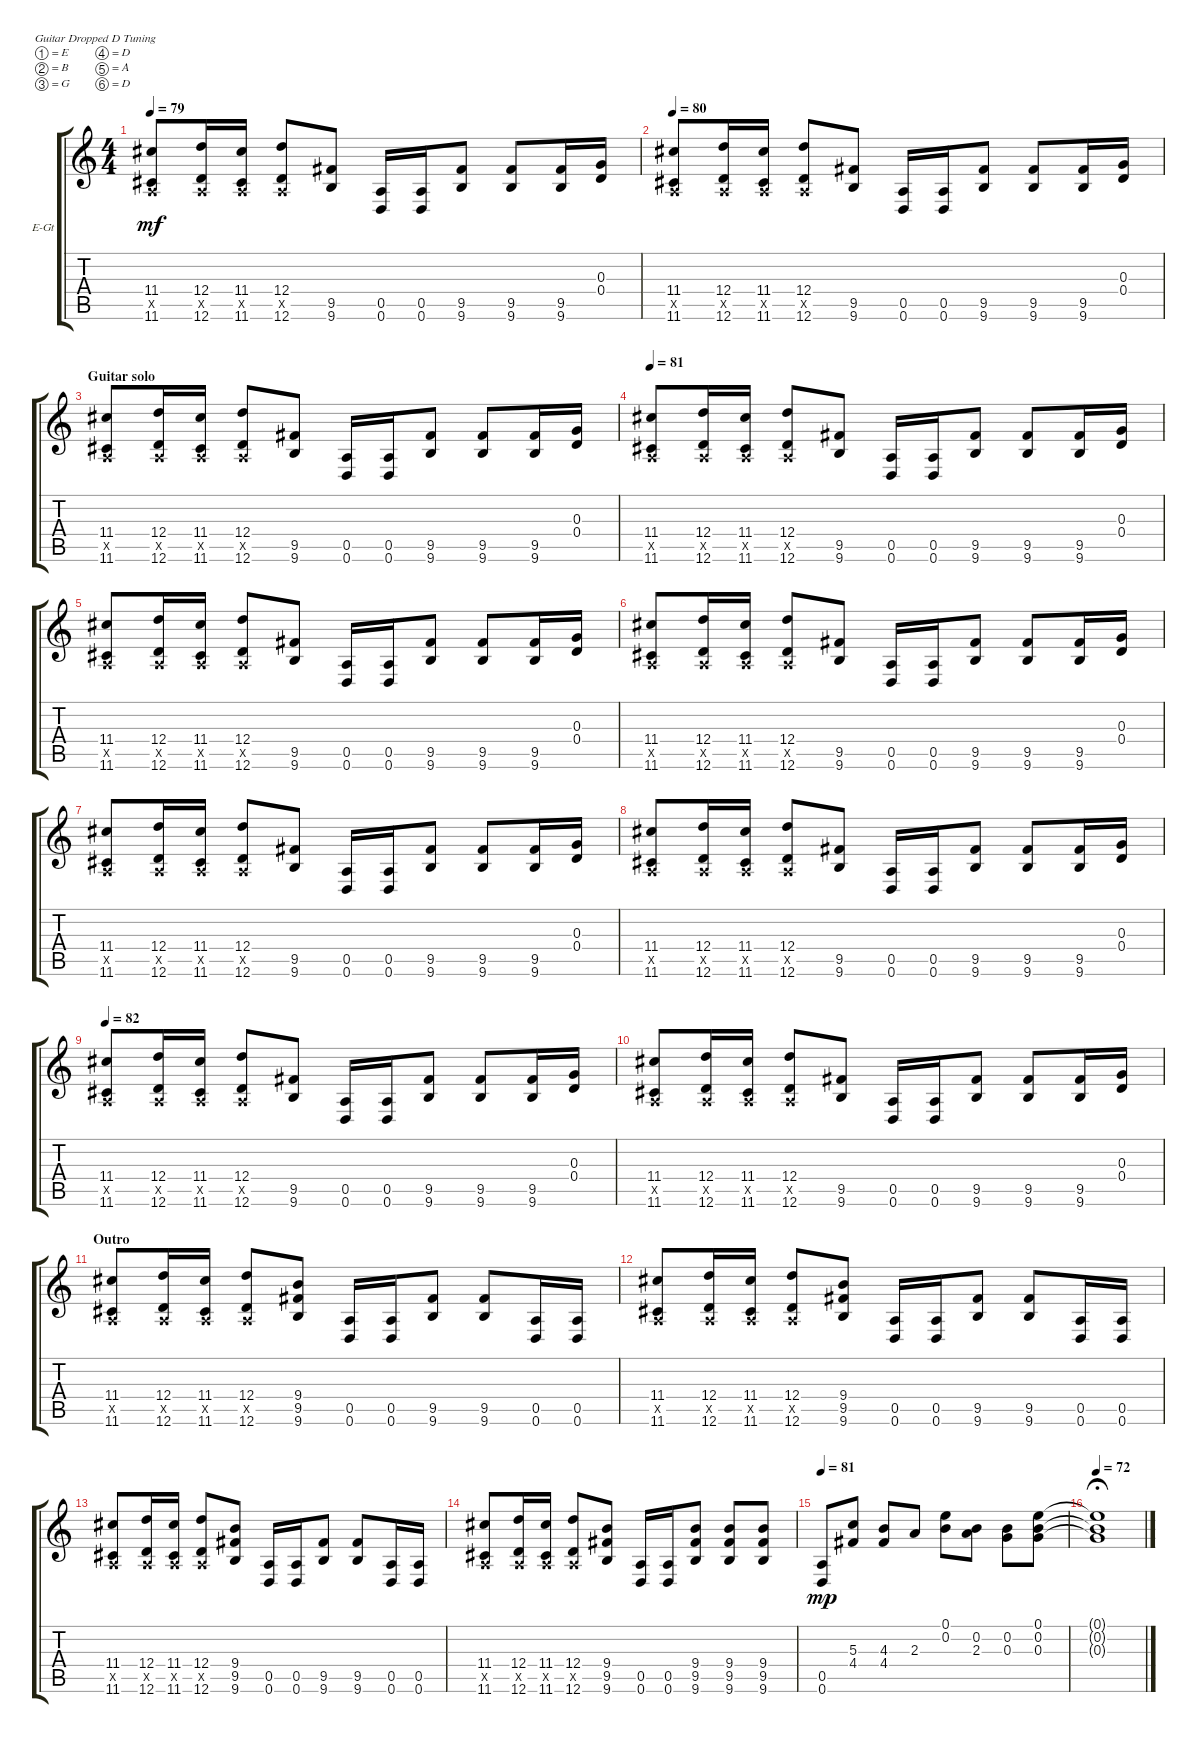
\defaultSystemsLayout 4
\bracketExtendMode groupsimilarinstruments
\firstSystemTrackNameOrientation horizontal
\otherSystemsTrackNameOrientation horizontal
\track ("Gtr. 2 (slight. dist.)" "E-Gt") {instrument overdrivenguitar}
\staff {score tabs}
\tuning (E4 B3 G3 D3 A2 D2)
\ts (4 4)
\tempo 79
\clef g2
\scale
0.333333
\ks c
(11.6 0.5{x} 11.4).8{dy mf} (12.4 0.5{x} 12.6).16 (11.6 0.5{x} 11.4).16 (12.4 0.5{x} 12.6).8 (9.5 9.6).8 (0.6 0.5).16 (0.6 0.5).16 (9.5 9.6).8 (9.5 9.6).8 (9.6 9.5).16 (0.3 0.4).16 |
\tempo 80
\scale
0.333333 (11.6 0.5{x} 11.4).8 (12.4 0.5{x} 12.6).16 (11.6 0.5{x} 11.4).16 (12.4 0.5{x} 12.6).8 (9.5 9.6).8 (0.6 0.5).16 (0.6 0.5).16 (9.5 9.6).8 (9.5 9.6).8 (9.6 9.5).16 (0.3 0.4).16 |
\section ("" "Guitar solo")
\scale
0.333333 (11.6 0.5{x} 11.4).8 (12.4 0.5{x} 12.6).16 (11.6 0.5{x} 11.4).16 (12.4 0.5{x} 12.6).8 (9.5 9.6).8 (0.6 0.5).16 (0.6 0.5).16 (9.5 9.6).8 (9.5 9.6).8 (9.6 9.5).16 (0.3 0.4).16 |
\tempo 81
\scale
0.333333 (11.6 0.5{x} 11.4).8 (12.4 0.5{x} 12.6).16 (11.6 0.5{x} 11.4).16 (12.4 0.5{x} 12.6).8 (9.5 9.6).8 (0.6 0.5).16 (0.6 0.5).16 (9.5 9.6).8 (9.5 9.6).8 (9.6 9.5).16 (0.3 0.4).16 |
\scale
0.333333 (11.6 0.5{x} 11.4).8 (12.4 0.5{x} 12.6).16 (11.6 0.5{x} 11.4).16 (12.4 0.5{x} 12.6).8 (9.5 9.6).8 (0.6 0.5).16 (0.6 0.5).16 (9.5 9.6).8 (9.5 9.6).8 (9.6 9.5).16 (0.3 0.4).16 |
\scale
0.333333 (11.6 0.5{x} 11.4).8 (12.4 0.5{x} 12.6).16 (11.6 0.5{x} 11.4).16 (12.4 0.5{x} 12.6).8 (9.5 9.6).8 (0.6 0.5).16 (0.6 0.5).16 (9.5 9.6).8 (9.5 9.6).8 (9.6 9.5).16 (0.3 0.4).16 |
\scale
0.333333 (11.6 0.5{x} 11.4).8 (12.4 0.5{x} 12.6).16 (11.6 0.5{x} 11.4).16 (12.4 0.5{x} 12.6).8 (9.5 9.6).8 (0.6 0.5).16 (0.6 0.5).16 (9.5 9.6).8 (9.5 9.6).8 (9.6 9.5).16 (0.3 0.4).16 |
\scale
0.333333 (11.6 0.5{x} 11.4).8 (12.4 0.5{x} 12.6).16 (11.6 0.5{x} 11.4).16 (12.4 0.5{x} 12.6).8 (9.5 9.6).8 (0.6 0.5).16 (0.6 0.5).16 (9.5 9.6).8 (9.5 9.6).8 (9.6 9.5).16 (0.3 0.4).16 |
\tempo 82
\scale
0.333333 (11.6 0.5{x} 11.4).8 (12.4 0.5{x} 12.6).16 (11.6 0.5{x} 11.4).16 (12.4 0.5{x} 12.6).8 (9.5 9.6).8 (0.6 0.5).16 (0.6 0.5).16 (9.5 9.6).8 (9.5 9.6).8 (9.6 9.5).16 (0.3 0.4).16 |
\scale
0.333333 (11.6 0.5{x} 11.4).8 (12.4 0.5{x} 12.6).16 (11.6 0.5{x} 11.4).16 (12.4 0.5{x} 12.6).8 (9.5 9.6).8 (0.6 0.5).16 (0.6 0.5).16 (9.5 9.6).8 (9.5 9.6).8 (9.6 9.5).16 (0.3 0.4).16 |
\section ("" "Outro")
\scale
0.333333 (11.6 0.5{x} 11.4).8 (12.4 0.5{x} 12.6).16 (11.6 0.5{x} 11.4).16 (12.4 0.5{x} 12.6).8 (9.4 9.5 9.6).8 (0.6 0.5).16 (0.6 0.5).16 (9.5 9.6).8 (9.5 9.6).8 (0.6 0.5).16 (0.6 0.5).16 |
\scale
0.333333 (11.6 0.5{x} 11.4).8 (12.4 0.5{x} 12.6).16 (11.6 0.5{x} 11.4).16 (12.4 0.5{x} 12.6).8 (9.4 9.5 9.6).8 (0.6 0.5).16 (0.6 0.5).16 (9.5 9.6).8 (9.5 9.6).8 (0.6 0.5).16 (0.6 0.5).16 |
\scale
0.333333 (11.6 0.5{x} 11.4).8 (12.4 0.5{x} 12.6).16 (11.6 0.5{x} 11.4).16 (12.4 0.5{x} 12.6).8 (9.4 9.5 9.6).8 (0.6 0.5).16 (0.6 0.5).16 (9.5 9.6).8 (9.5 9.6).8 (0.6 0.5).16 (0.6 0.5).16 |
(11.6 0.5{x} 11.4).8 (12.4 0.5{x} 12.6).16 (11.6 0.5{x} 11.4).16 (12.4 0.5{x} 12.6).8 (9.4 9.5 9.6).8 (0.6 0.5).16 (0.6 0.5).16 (9.5 9.6 9.4).8 (9.5 9.6 9.4).8 (9.5 9.6 9.4).8 |
\tempo 81
(0.5 0.6).8{dy mp} (5.3 4.4).8 (4.3 4.4).8 2.3.8 (0.1 0.2).8 (0.2 2.3).8 (0.3 0.2).8 (0.1 0.2 0.3).8 |
\tempo 72
(0.1{t} 0.2{t} 0.3{t}).1{fermata (medium 0.5)}
